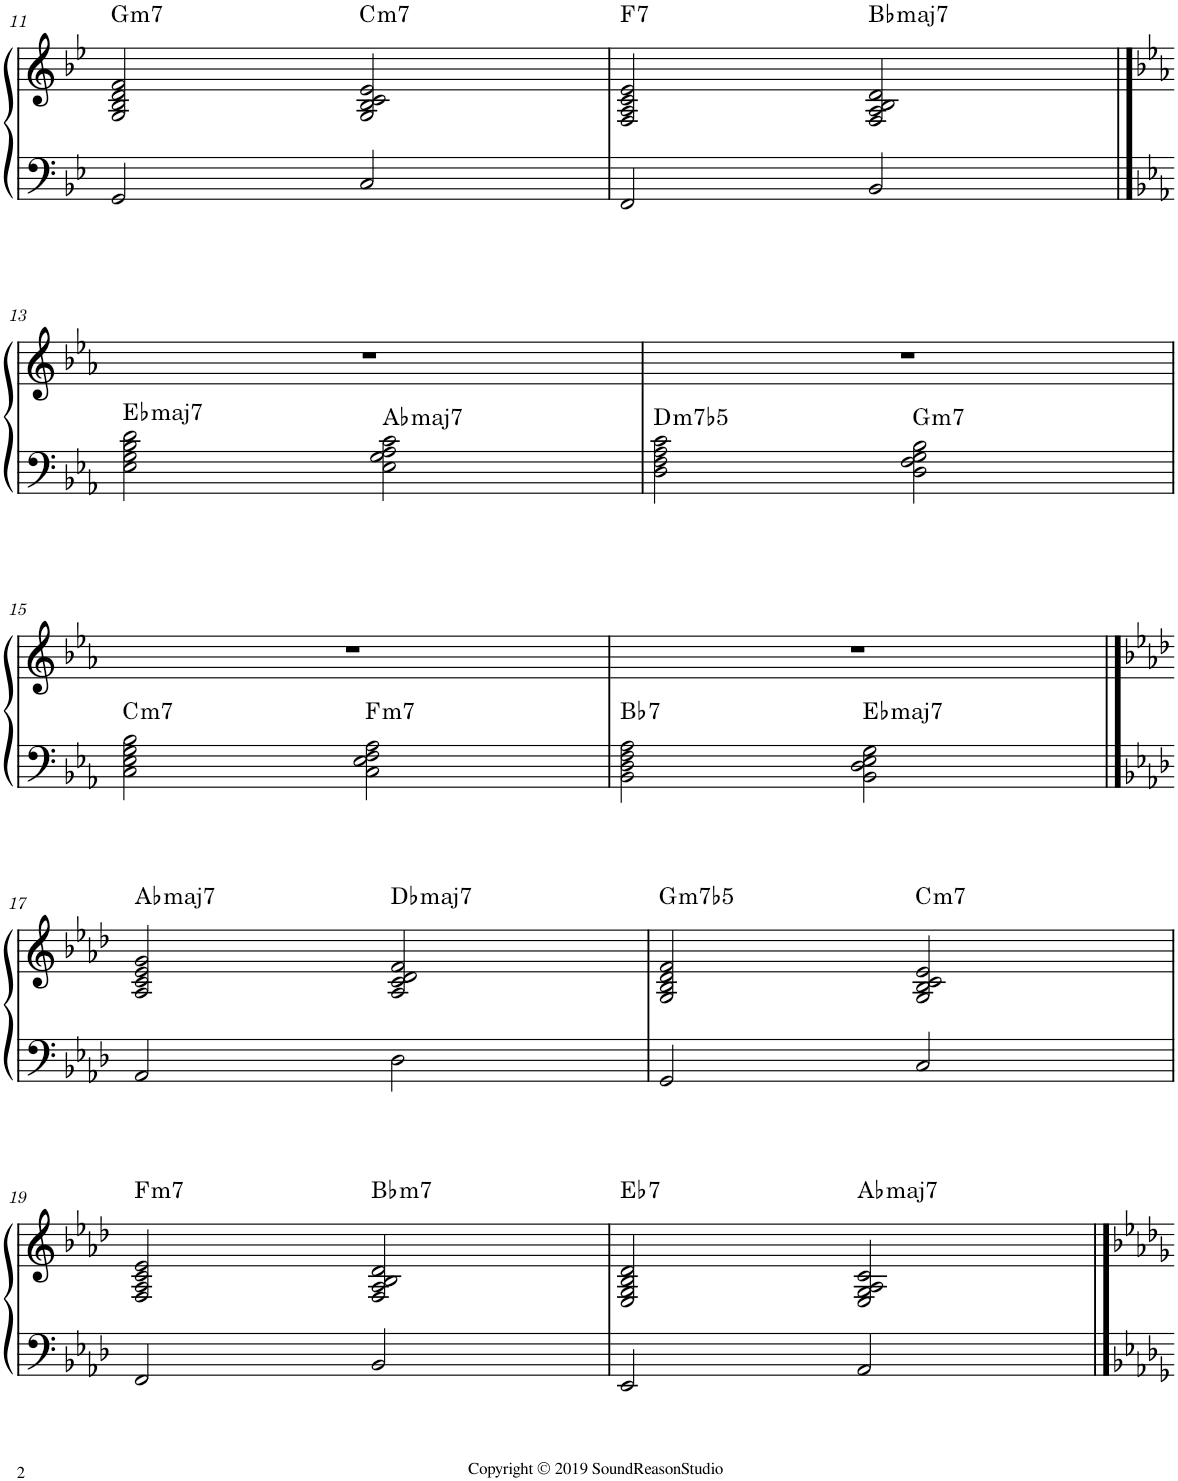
**kern	**kern	**harte
*part1	*part1	*part1
*staff2	*staff1	*
*I"Piano	*	*
*I'Pno.	*	*
!!LO:PB:g=z
*clefF4	*clefG2	*
*k[b-e-]	*k[b-e-]	*
*M4/4	*M4/4	*
=11	=11	=11
!	!	!LO:H:kt=m7
2GG/	2G/ 2B-/ 2d/ 2f/	G:min7
!	!	!LO:H:kt=m7
2C/	2G/ 2B-/ 2c/ 2e-/	C:min7
=12	=12	=12
!	!	!LO:H:kt=7
2FF/	2F/ 2A/ 2c/ 2e-/	F:7
!	!	!LO:H:kt=maj7
2BB-/	2F/ 2A/ 2B-/ 2d/	Bb:maj7
!!LO:LB:g=z
==13	==13	==13
*k[b-e-a-]	*k[b-e-a-]	*
!	!	!LO:H:kt=maj7
*	*^	*
2E-\ 2G\ 2B-\ 2d\	1r	2ryy	Eb:maj7
!	!	!	!LO:H:kt=maj7
2E-\ 2G\ 2A-\ 2c\	.	2ryy	Ab:maj7
=14	=14	=14	=14
!	!	!	!LO:H:kt=m7b5
2D\ 2F\ 2A-\ 2c\	1r	2ryy	D:hdim7
!	!	!	!LO:H:kt=m7
2D\ 2F\ 2G\ 2B-\	.	2ryy	G:min7
!!LO:LB:g=z	!!
=15	=15	=15	=15
!	!	!	!LO:H:kt=m7
2C\ 2E-\ 2G\ 2B-\	1r	2ryy	C:min7
!	!	!	!LO:H:kt=m7
2C\ 2E-\ 2F\ 2A-\	.	2ryy	F:min7
=16	=16	=16	=16
!	!	!	!LO:H:kt=7
2BB-\ 2D\ 2F\ 2A-\	1r	2ryy	Bb:7
!	!	!	!LO:H:kt=maj7
2BB-\ 2D\ 2E-\ 2G\	.	2ryy	Eb:maj7
*	*v	*v	*
!!LO:LB:g=z
==17	==17	==17
*k[b-e-a-d-]	*k[b-e-a-d-]	*
*	*^	*
!	!	!	!LO:H:kt=maj7
*	*v	*v	*
2AA-/	2A-/ 2c/ 2e-/ 2g/	Ab:maj7
!	!	!LO:H:kt=maj7
2D-\	2A-/ 2c/ 2d-/ 2f/	Db:maj7
=18	=18	=18
!	!	!LO:H:kt=m7b5
2GG/	2G/ 2B-/ 2d-/ 2f/	G:hdim7
!	!	!LO:H:kt=m7
2C/	2G/ 2B-/ 2c/ 2e-/	C:min7
!!LO:LB:g=z
=19	=19	=19
!	!	!LO:H:kt=m7
2FF/	2F/ 2A-/ 2c/ 2e-/	F:min7
!	!	!LO:H:kt=m7
2BB-/	2F/ 2A-/ 2B-/ 2d-/	Bb:min7
=20	=20	=20
!	!	!LO:H:kt=7
2EE-/	2E-/ 2G/ 2B-/ 2d-/	Eb:7
!	!	!LO:H:kt=maj7
2AA-/	2E-/ 2G/ 2A-/ 2c/	Ab:maj7
==	==	==
*-	*-	*-
